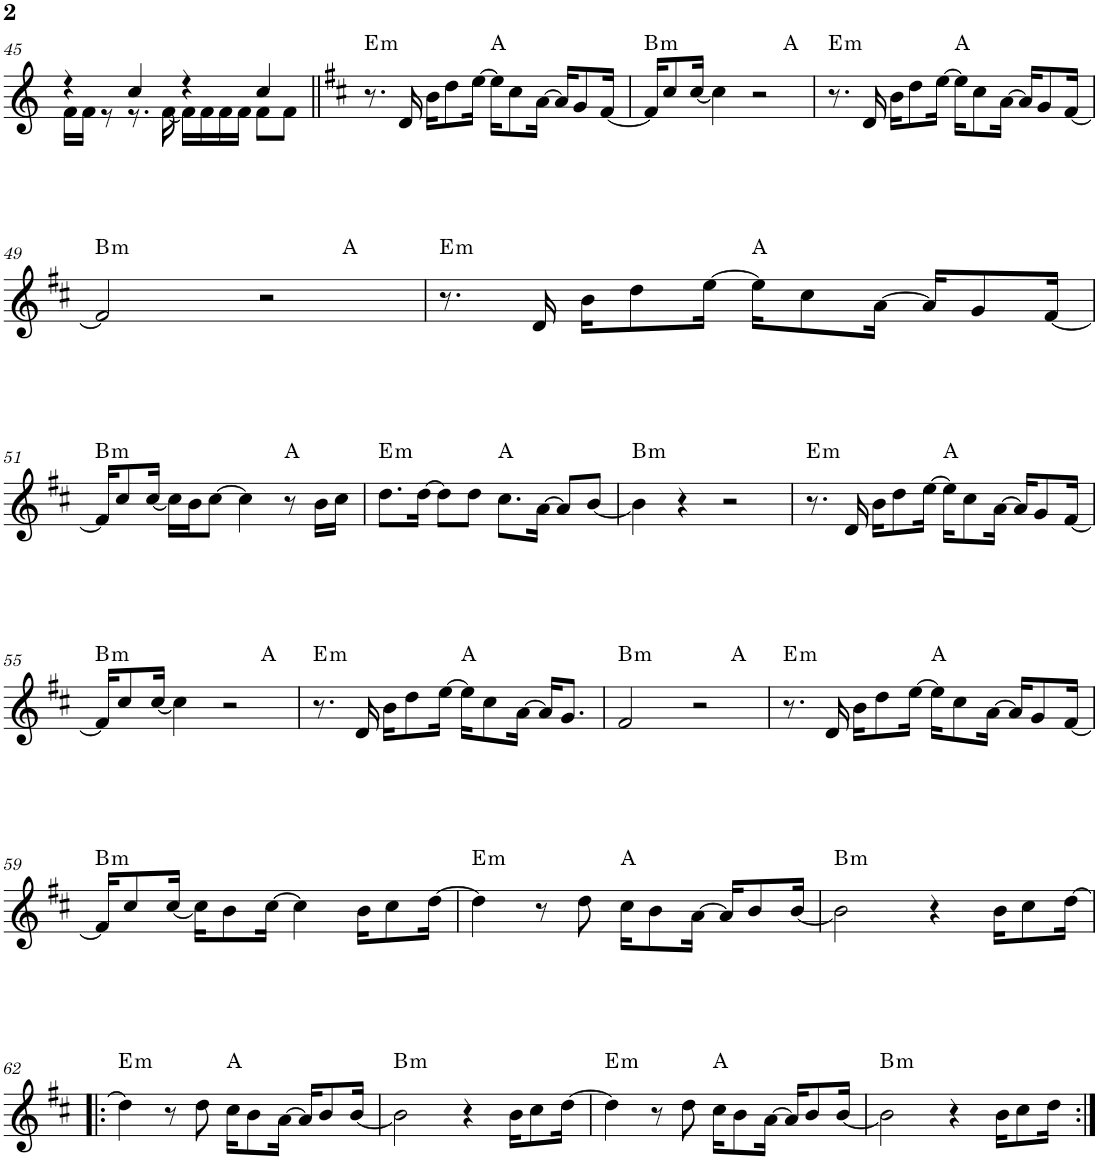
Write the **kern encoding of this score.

**kern	**harte
*part1	*part1
*staff1	*
*I"P1	*
!!LO:PB:g=z
*clefX	*
*k[]	*
*C:	*
*M4/4	*
=45	=45
*^	*
4r	16f\LL	.
.	16f\JJ	.
.	8r	.
4cc/	8.r	.
.	[<16f\	.
4r	16f\LL]	.
.	16f\	.
.	16f\	.
.	16f\JJ	.
4cc/	8f\L	.
.	8f\J	.
*v	*v	*
=46||	=46||
*clefX	*
*k[f#c#]	*
*b:	*
*^	*
!	!	!LO:H:kt=m
*v	*v	*
8.r	E:min
16d/	.
16b\KL	.
8dd\	.
[>16ee\Jk	.
16ee\KL]	A:maj
8ccn\	.
[>16a\Jk	.
16a/KL]	.
8g/	.
[<16fn/Jk	.
=47	=47
!	!LO:H:kt=m
*^	*
16fn/KL]	2.ryy	B:min
8ccn/	.	.
[<16cc/Jk	.	.
4cc\]	.	.
2r	.	.
.	4ryy	A:maj
=48	=48	=48
!	!	!LO:H:kt=m
*v	*v	*
8.r	E:min
16d/	.
16b\KL	.
8dd\	.
[>16ee\Jk	.
16ee\KL]	A:maj
8ccn\	.
[>16a\Jk	.
16a/KL]	.
8g/	.
[<16fn/Jk	.
!!LO:LB:g=z
=49	=49
!	!LO:H:kt=m
*^	*
2fn/]	2.ryy	B:min
2r	.	.
.	4ryy	A:maj
=50	=50	=50
!	!	!LO:H:kt=m
*v	*v	*
8.r	E:min
16d/	.
16b\KL	.
8dd\	.
[>16ee\Jk	.
16ee\KL]	A:maj
8ccn\	.
[>16a\Jk	.
16a/KL]	.
8g/	.
[<16fn/Jk	.
!!LO:LB:g=z
=51	=51
!	!LO:H:kt=m
16fn/KL]	B:min
8ccn/	.
[<16cc/Jk	.
16cc\LL]	.
16b\J	.
[>8ccn\J	.
4cc\]	.
8r	A:maj
16b\LL	.
16ccn\JJ	.
=52	=52
!	!LO:H:kt=m
8.dd\L	E:min
[>16dd\Jk	.
8dd\L]	.
8dd\J	.
8.ccn\L	A:maj
[>16a\Jk	.
8a/L]	.
[<8b/J	.
=53	=53
!	!LO:H:kt=m
4b\]	B:min
4r	.
2r	.
=54	=54
!	!LO:H:kt=m
8.r	E:min
16d/	.
16b\KL	.
8dd\	.
[>16ee\Jk	.
16ee\KL]	A:maj
8ccn\	.
[>16a\Jk	.
16a/KL]	.
8g/	.
[<16fn/Jk	.
!!LO:LB:g=z
=55	=55
!	!LO:H:kt=m
*^	*
16fn/KL]	2.ryy	B:min
8ccn/	.	.
[<16cc/Jk	.	.
4cc\]	.	.
2r	.	.
.	4ryy	A:maj
=56	=56	=56
!	!	!LO:H:kt=m
*v	*v	*
8.r	E:min
16d/	.
16b\KL	.
8dd\	.
[>16ee\Jk	.
16ee\KL]	A:maj
8ccn\	.
[>16a\Jk	.
16a/KL]	.
8.g/J	.
=57	=57
!	!LO:H:kt=m
*^	*
2fn/	2.ryy	B:min
2r	.	.
.	4ryy	A:maj
=58	=58	=58
!	!	!LO:H:kt=m
*v	*v	*
8.r	E:min
16d/	.
16b\KL	.
8dd\	.
[>16ee\Jk	.
16ee\KL]	A:maj
8ccn\	.
[>16a\Jk	.
16a/KL]	.
8g/	.
[<16fn/Jk	.
!!LO:LB:g=z
=59	=59
!	!LO:H:kt=m
16fn/KL]	B:min
8ccn/	.
[<16cc/Jk	.
16cc\KL]	.
8b\	.
[>16ccn\Jk	.
4cc\]	.
16b\KL	.
8ccn\	.
[>16dd\Jk	.
=60	=60
!	!LO:H:kt=m
4dd\]	E:min
8r	.
8dd\	.
16ccn\KL	A:maj
8b\	.
[>16a\Jk	.
16a/KL]	.
8b/	.
[<16b/Jk	.
=61	=61
!	!LO:H:kt=m
2b\]	B:min
4r	.
16b\KL	.
8ccn\	.
[>16dd\Jk	.
!!LO:LB:g=z
=62!|:	=62!|:
!	!LO:H:kt=m
4dd\]	E:min
8r	.
8dd\	.
16ccn\KL	A:maj
8b\	.
[>16a\Jk	.
16a/KL]	.
8b/	.
[<16b/Jk	.
=63	=63
!	!LO:H:kt=m
2b\]	B:min
4r	.
16b\KL	.
8ccn\	.
[>16dd\Jk	.
=64	=64
!	!LO:H:kt=m
4dd\]	E:min
8r	.
8dd\	.
16ccn\KL	A:maj
8b\	.
[>16a\Jk	.
16a/KL]	.
8b/	.
[<16b/Jk	.
=65	=65
!	!LO:H:kt=m
2b\]	B:min
4r	.
16b\KL	.
8ccn\	.
16dd\Jk	.
=:|!	=:|!
*-	*-
